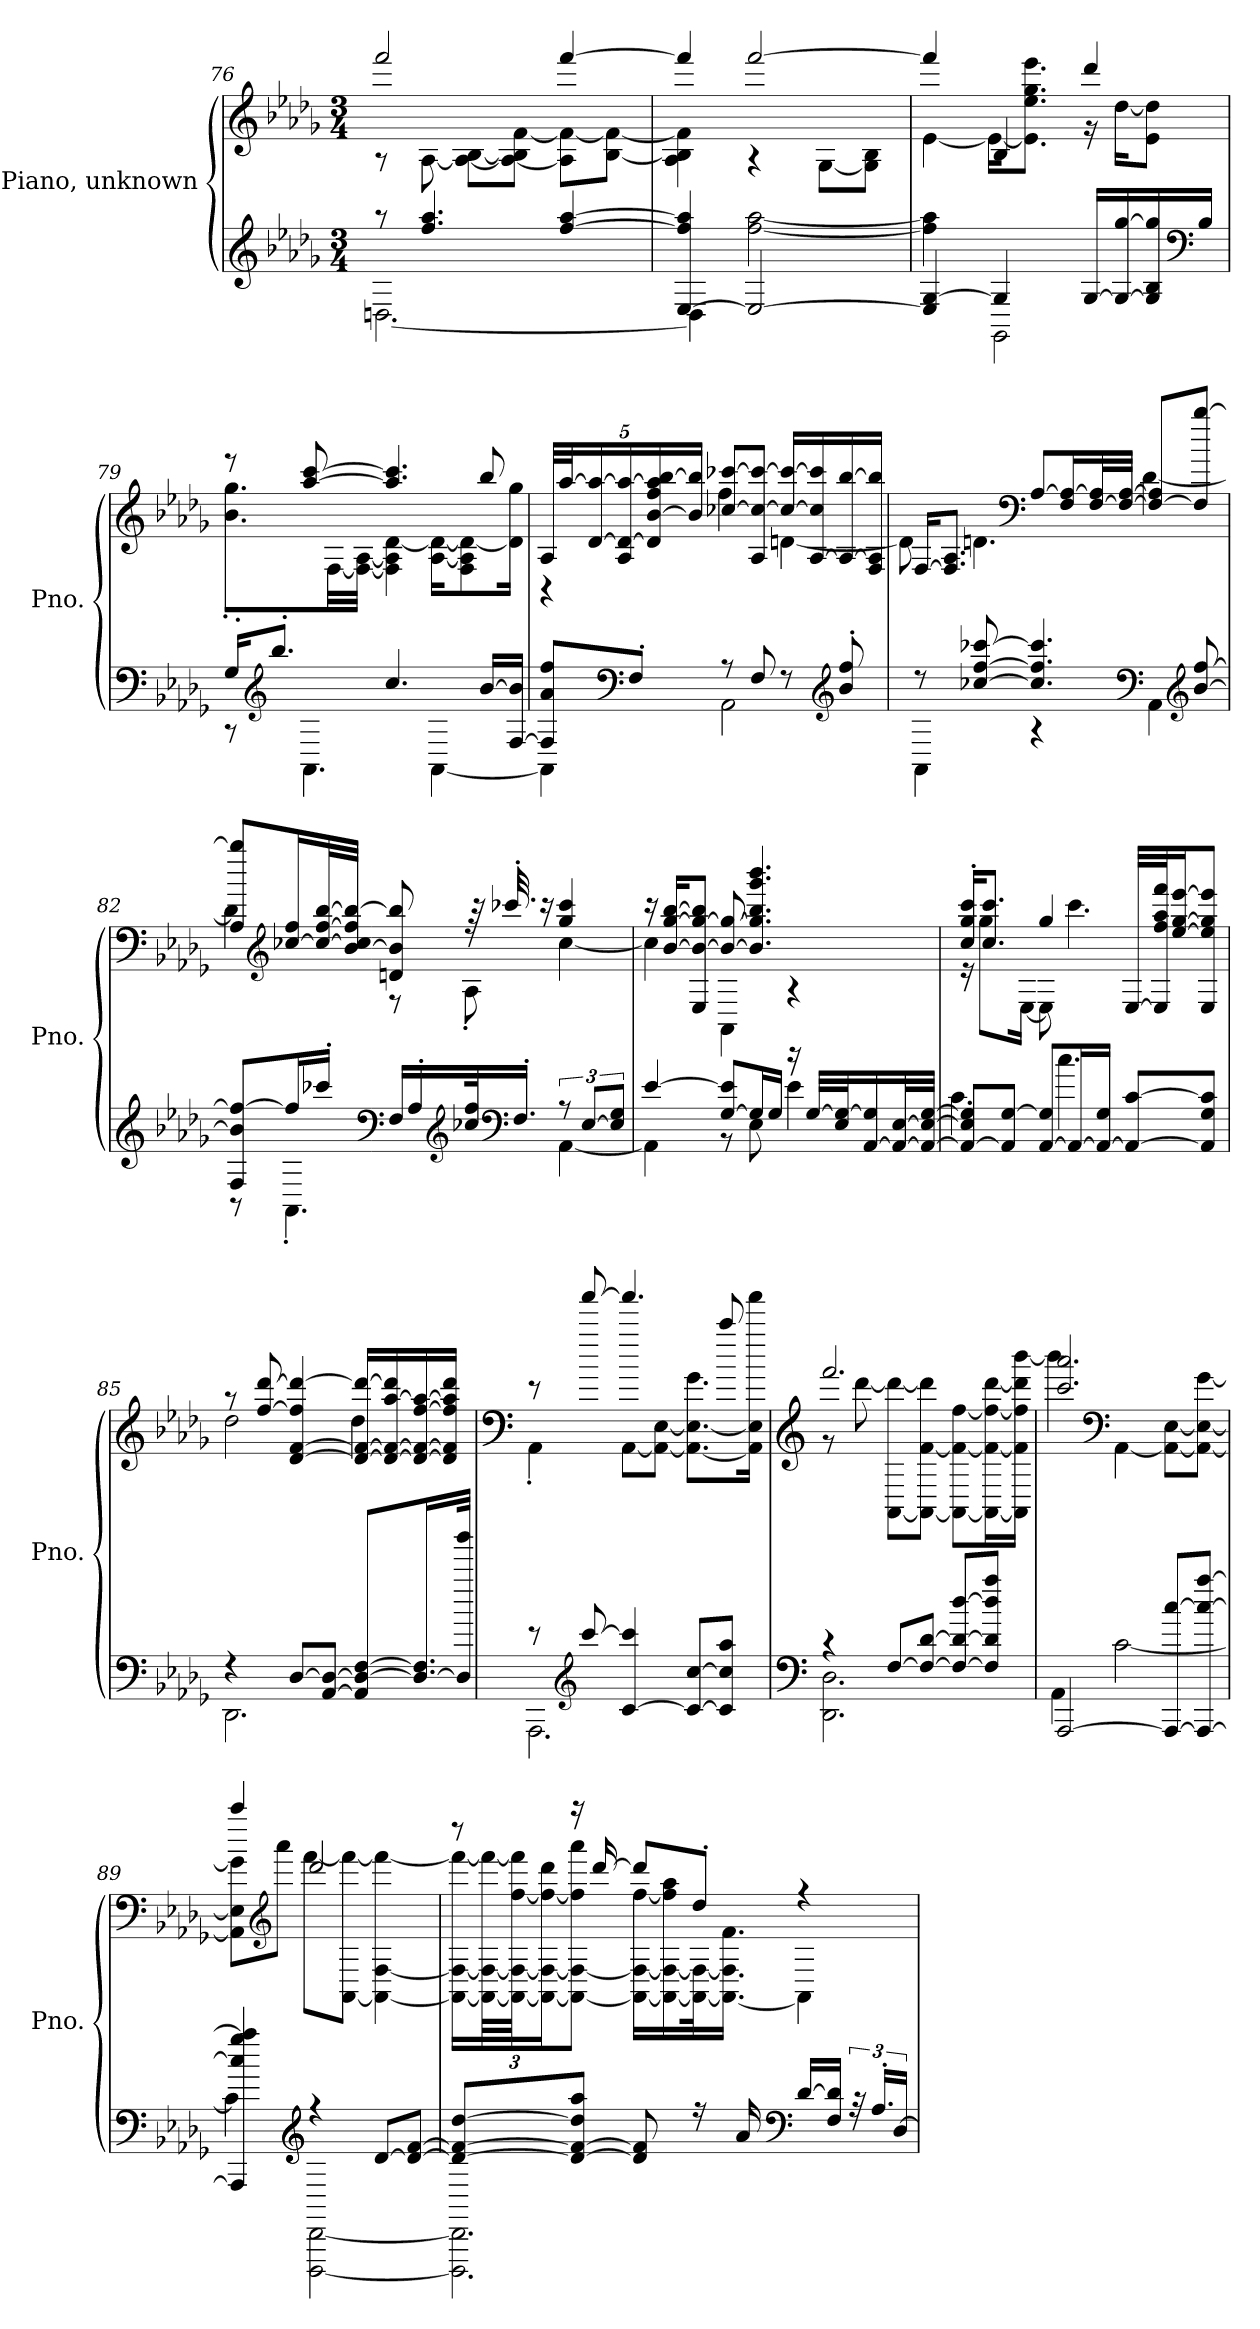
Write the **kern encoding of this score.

**kern	**kern
*part1	*part1
*staff2	*staff1
*I"Piano, unknown	*
*I'Pno.	*
*clefG2	*clefG2
*k[b-e-a-d-g-]	*k[b-e-a-d-g-]
*M3/4	*M3/4
=76	=76
*^	*^
8r	[2.Dn\	2fff/	8r
4.ff/ 4.aa-/	.	.	[8A-\
.	.	.	8A-\_ [8B-\L
.	.	.	8A-\_ 8B-\] [8f\J
[4ff/ [4aa-/	.	[4fff/	8A-\] 8f\_L
.	.	.	[8B-\ 8f\_J
!!LO:PB:g=z	!!
=77	=77	=77	=77
[4E-/ 4ff/] 4aa-/]	4D\]	4fff/]	4A-\ 4B-\] 4f\]
2E-/_	[2ff\ [2aa-\	[2fff/	4r
.	.	.	[8G-\L
.	.	.	8G-\] 8B-\J
=78	=78	=78	=78
4E-/] [4G-/	4ff\] 4aa-\]	4fff/]	[4e-\
4G-/]	2GG-\	4B-/	16e-\KL_
.	.	.	8.e-\] 8.ee-\ 8.gg-\ 8.eee-\J
[16G-/LL	.	4ddd-/	16r
16G-/_ [16gg-/	.	.	[16dd-\KL
16G-/] 16B-/ 16gg-/]	.	.	8e-\ 8dd-\]J
*clefF4	*	*	*
16B-/JJ	.	.	.
=79	=79	=79	=79
16G-'/KL	8r	8r	8.b-\' 8.gg-\'L
*clefG2	*	*	*
8.bb-'/J	.	.	.
.	4.AA-\	[8aa-/ [8ccc/	.
.	.	.	[32F\LL
.	.	.	32F\_ [32A-\JJJ
4.cc/	.	4.aa-/] 4.ccc/]	4F\] 4A-\] [4d-\
.	[4AA-\	.	[16A-\ 16d-\_KL
.	.	.	8F\ 8A-\] 8d-\_
[16b-/LL	.	8bb-/	.
[16F/ 16b-/]JJ	.	.	16d-\] 16gg-\Jk
!!LO:LB:g=z	!!
=80	=80	=80	=80
*	*	*Xbrackettup	*
8F/] 8a-/ 8ff/L	4AA-\]	40A-/LLL	4r
.	.	[40aa-/J	.
.	.	[20d-/ 20aa-/_	.
.	.	20A-/ 20d-/_ 20aa-/_	.
*clefF4	*	*	*
8F'/J	.	.	.
.	.	20d-/] [20b-/ 20ff/ 20aa-/] [20bb-/	.
.	.	20b-/] 20bb-/]JJ	.
8r	2AA-\	[8cc-X/ [8ccc-X/L	4ff\
8F/	.	8A-/ 8cc-/_ 8ccc-/_J	.
8r	.	16cc-/_ 16ccc-/_LL	[4dn\
.	.	[16A-/ 16cc-/] 16ccc-/]	.
*clefG2	*	*	*
8b-/' 8ff/'	.	16A-/_ [16bb-/	.
.	.	16F/ 16A-/] 16bb-/]JJ	.
=81	=81	=81	=81
8r	4AA-\	[16F/KL	8d\]
.	.	8.F/] 8.A-/J	.
[8cc-X/ [8ff/ [8ccc-X/	.	.	4.dn\
*	*	*clefF4	*
4.cc-/] 4.ff/] 4.ccc-/]	4r	[8A-/L	.
.	.	16F/ 16A-/_L	.
.	.	[32F/ 32A-/]L	.
.	.	32F/_ [32A-/JJJ	.
*clefF4	*	*	*
.	4AA-\	8F/_ 8A-/]L	[4d\
*clefG2	*	*	*
[8b-/ [8ff/	.	8F/] [8bb-/J	.
!!LO:LB:g=z	!!
=82	=82	=82	=82
8F/ 8b-/] 8ff/_L	8r	8A-/ 8bb-/]L	4d\]
*	*	*clefG2	*
16ff/L]	4.AA-'\	[16cc-X/ 16ff/L	.
16ccc-X'/JJ	.	32cc-/_ [32ff/ [32bb-/L	.
.	.	[32b-/ 32cc-/] 32ff/] 32bb-/_JJJ	.
*clefF4	*	*	*
16F/LL	.	8dn/ 8b-/] 8bb-/]	8r
16A-'/	.	.	.
*clefG2	*	*	*
32cc-X/ 32ff/K	.	64r	8A-'\
.	.	32.ccc-X'/	.
*clefF4	*	*	*
16.F'/JJ	.	.	.
.	.	16r	.
12r	[4AA-\	4gg-/ 4ccc-/	[4cc-\
[12E-/L	.	.	.
12E-/] 12G-/J	.	.	.
=83	=83	=83	=83
[4e-/	4AA-\]	16r	4cc-\]
.	.	[16b-/ [16gg-/ [16bb-/KL	.
.	.	8E-/ 8b-/_ 8gg-/_ 8bb-/]J	.
[8G-/ 8e-/]L	8r	8b-/_ 8gg-/_	4AA-\
16G-/L]	8E-\	4.b-/] 4.gg-/] 4.bb-/ 4.ggg-/ 4.bbb-/	.
16G-/JJ	.	.	.
16r	4e-\	.	4r
[32G-/LLL	.	.	.
32E-/ 32G-/_J	.	.	.
[16AA-/ 16G-/]	.	.	.
32AA-/_ [32E-/L	.	.	.
32AA-/_ 32E-/_ [32G-/JJJ	.	.	.
!!LO:LB:g=z	!!
=84	=84	=84	=84
8AA-/_ 8E-/] 8G-/]L	4.c\	16cc/' 16gg-/' 16ccc/'KL	16r
.	.	8.cc/ 8.ccc/J	8gg-\L
8AA-/] [8G-/J	.	.	.
.	.	.	[16E-\Jk
[8AA-/ 8G-/]L	.	4gg-/	8E-\]
16AA-/L_	4.cc\	.	4.ccc\
16AA-/_ 16G-/JJ	.	.	.
8AA-/_ [8c/L	.	[32E-/LLL	.
.	.	32E-/] 32ff/ 32aa-/ 32fff/J	.
.	.	[16ee-/ [16gg-/ [16eee-/J	.
8AA-/] 8G-/ 8c/]J	.	8E-/ 8ee-/] 8gg-/] 8eee-/]J	.
=85	=85	=85	=85
4r	2.DD-\	8r	2dd-\
.	.	[8ff/ [8ddd-/	.
[8D-/L	.	[4d-/ [4f/ 4ff/] 4ddd-/_	.
[8AA-/ 8D-/_J	.	.	.
8AA-/] 8D-/_ [8F/L	.	16d-/_ 16f/_ 16ddd-/_LL	4dd-\
.	.	16d-/_ 16f/_ [16aa-/ 16ddd-/]	.
16.D-/_ 16.F/]L	.	16d-/_ 16f/_ [16ff/ 16aa-/_	.
.	.	16d-/] 16f/] 16ff/] 16aa-/] 16ddd-/JJ	.
32D-/] 32bbb-/JJk	.	.	.
!!LO:LB:g=z	!!
=86	=86	=86	=86
*	*	*clefF4	*
8r	2.AAA-\	8r	4AA-'\
*clefG2	*	*	*
[8ccc/	.	[8aaa-/	.
[4c/ 4ccc/]	.	4.aaa-/]	[8AA-\L
.	.	.	8AA-\_ [8E-\J
8c/_ [8cc/L	.	.	8.AA-\_ 8.E-\_ 8.g-\L
8c/] 8cc/] 8aa-/J	.	8ccc/	.
.	.	.	16AA-\] 16E-\] 16aaa-\Jk
=87	=87	=87	=87
*clefF4	*	*clefG2	*
4r	2.DD-\ 2.D-\	2.fff/	8r
.	.	.	[8ddd-\
[8F/L	.	.	[8AA-\ 8ddd-\_L
8F/_ [8d-/J	.	.	8AA-\_ [8f\ 8ddd-\]J
8F/_ 8d-/_ [8dd-/L	.	.	8AA-\_ 8f\_ [8ff\L
8F/] 8d-/] 8dd-/] 8aa-/J	.	.	16AA-\_ 16f\_ 16ff\_ [16ddd-\L
.	.	.	16AA-\] 16f\] 16ff\] 16ddd-\] [16bbb-\JJ
=88	=88	=88	=88
[2AAA-/	4AA-\	2.ccc/ 2.aaa-/	4bbb-\]
*	*	*clefF4	*
.	[2c\	.	[4AA-\
8AAA-/_ [8cc/L	.	.	8AA-\_ [8E-\L
8AAA-/_ 8cc/_ [8aa-/J	.	.	8AA-\_ 8E-\_ [8g-\J
!!LO:LB:g=z	!!
=89	=89	=89	=89
4AAA-/] 4cc/] 4gg-/ 4aa-/]	4c\]	4ccc/	8AA-\] 8E-\] 8g-\]L
*	*	*clefG2	*
.	.	.	8aaa-\J
*clefG2	*	*	*
4r	[2DDD-\ [2DD-\	2ddd-/	[8fff\L
.	.	.	[8AA-\ 8fff\_J
[8d-/L	.	.	4AA-\_ [4F\ 4fff\_
8d-/_ [8f/J	.	.	.
=90	=90	=90	=90
8d-/_ 8f/_ [8dd-/L	2.DDD-\] 2.DD-\]	8r	16AA-\_ 16F\_ 16fff\_LL
.	.	.	96AA-\_ 96F\_ 96fff\_LL
.	.	.	96AA-\_ 96F\_ [96ff\ 96fff\]JJ
.	.	.	24AA-\_ 24F\_ 24ff\_ 24ddd-\J
8d-/_ 8f/_ 8dd-/] 8aa-/J	.	16r	8AA-\_ 8F\_ 8ff\] 8aaa-\J
.	.	[16ddd-/	.
8d-/] 8f/]	.	8ddd-/L]	16AA-\_ 16F\_ [16ff\LL
.	.	.	16AA-\_ 16F\_ 16ff\] 16aa-\
16r	.	8dd-'/J	32AA-\_ 32F\_K
.	.	.	16.AA-\_ 16.F\] 16.f\JJ
16a-/	.	.	.
*clefF4	*	*	*
[16d-/LL	.	4r	4AA-\]
16F/ 16d-/]JJ	.	.	.
48r	.	.	.
24.A-'/LL	.	.	.
[24D-/JJ	.	.	.
*v	*v	*	*
*	*v	*v
=	=
*-	*-
